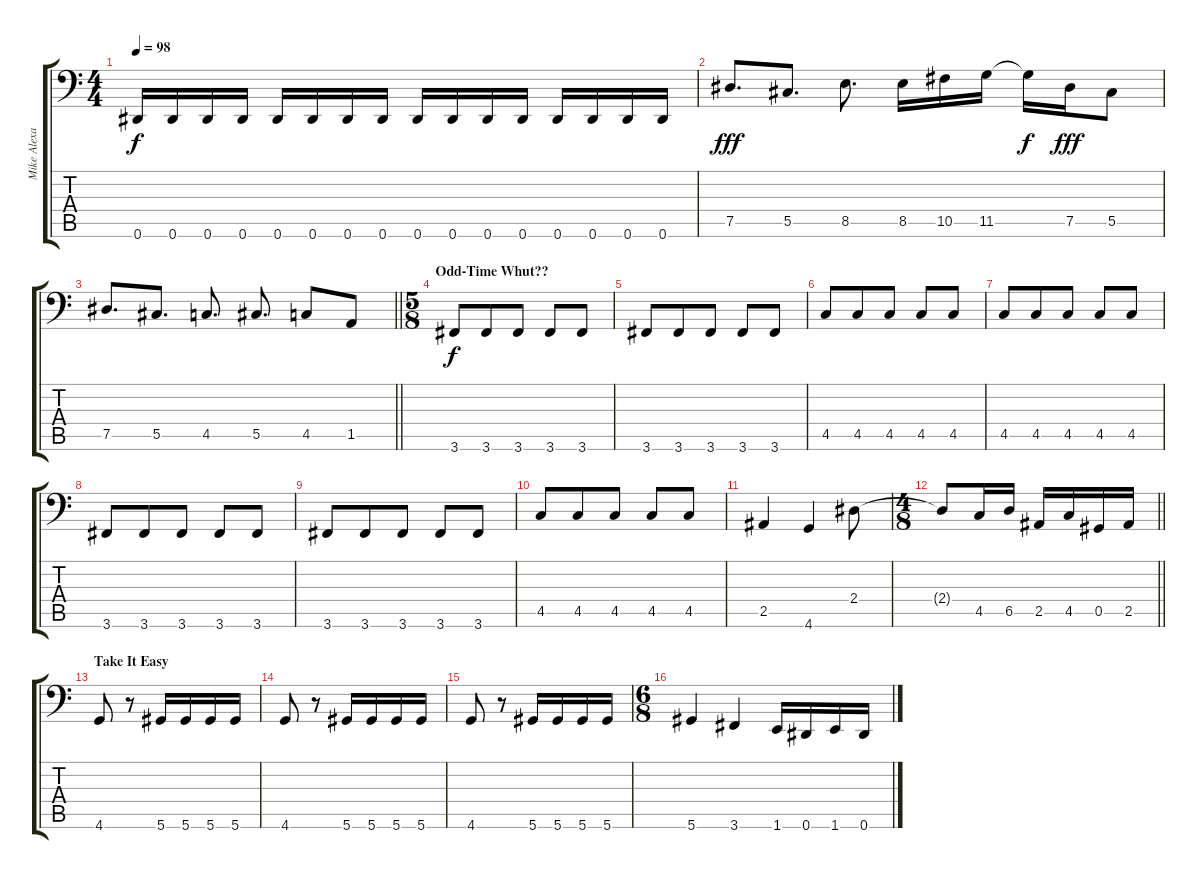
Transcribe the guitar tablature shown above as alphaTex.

\track ("Mike Alexander" "Mike Alexa") {instrument electricbasspick}
\staff {score tabs}
\tuning (E3 B2 Gb2 Db2 Ab1 Eb1) {hide}
\ts (4 4)
\tempo 98
\clef f4
\ks c
0.6.16{dy f} 0.6.16 0.6.16 0.6.16 0.6.16 0.6.16 0.6.16 0.6.16 0.6.16 0.6.16 0.6.16 0.6.16 0.6.16 0.6.16 0.6.16 0.6.16 |
7.5.8{d dy fff} 5.5.8{d} 8.5.8{d} 8.5.16 10.5.16 11.5.16 11.5{t}.16{dy f} 7.5.16{dy fff} 5.5.8 |
\barLineRight lightlight
7.5.8{d} 5.5.8{d} 4.5.8{d} 5.5.8{d} 4.5.8 1.5.8 |
\ts (5 8)
\section ("" "Odd-Time Whut??")
3.6.8{dy f} 3.6.8 3.6.8 3.6.8 3.6.8 |
3.6.8 3.6.8 3.6.8 3.6.8 3.6.8 |
4.5.8 4.5.8 4.5.8 4.5.8 4.5.8 |
4.5.8 4.5.8 4.5.8 4.5.8 4.5.8 |
3.6.8 3.6.8 3.6.8 3.6.8 3.6.8 |
3.6.8 3.6.8 3.6.8 3.6.8 3.6.8 |
4.5.8 4.5.8 4.5.8 4.5.8 4.5.8 |
2.5.4 4.6.4 2.4.8 |
\ts (4 8)
\barLineRight lightlight
2.4{t}.8 4.5.16 6.5.16 2.5.16 4.5.16 0.5.16 2.5.16 |
\section ("" "Take It Easy")
4.6.8 r.8 5.6.16 5.6.16 5.6.16 5.6.16 |
4.6.8 r.8 5.6.16 5.6.16 5.6.16 5.6.16 |
4.6.8 r.8 5.6.16 5.6.16 5.6.16 5.6.16 |
\ts (6 8)
5.6.4 3.6.4 1.6.16 0.6.16 1.6.16 0.6.16
